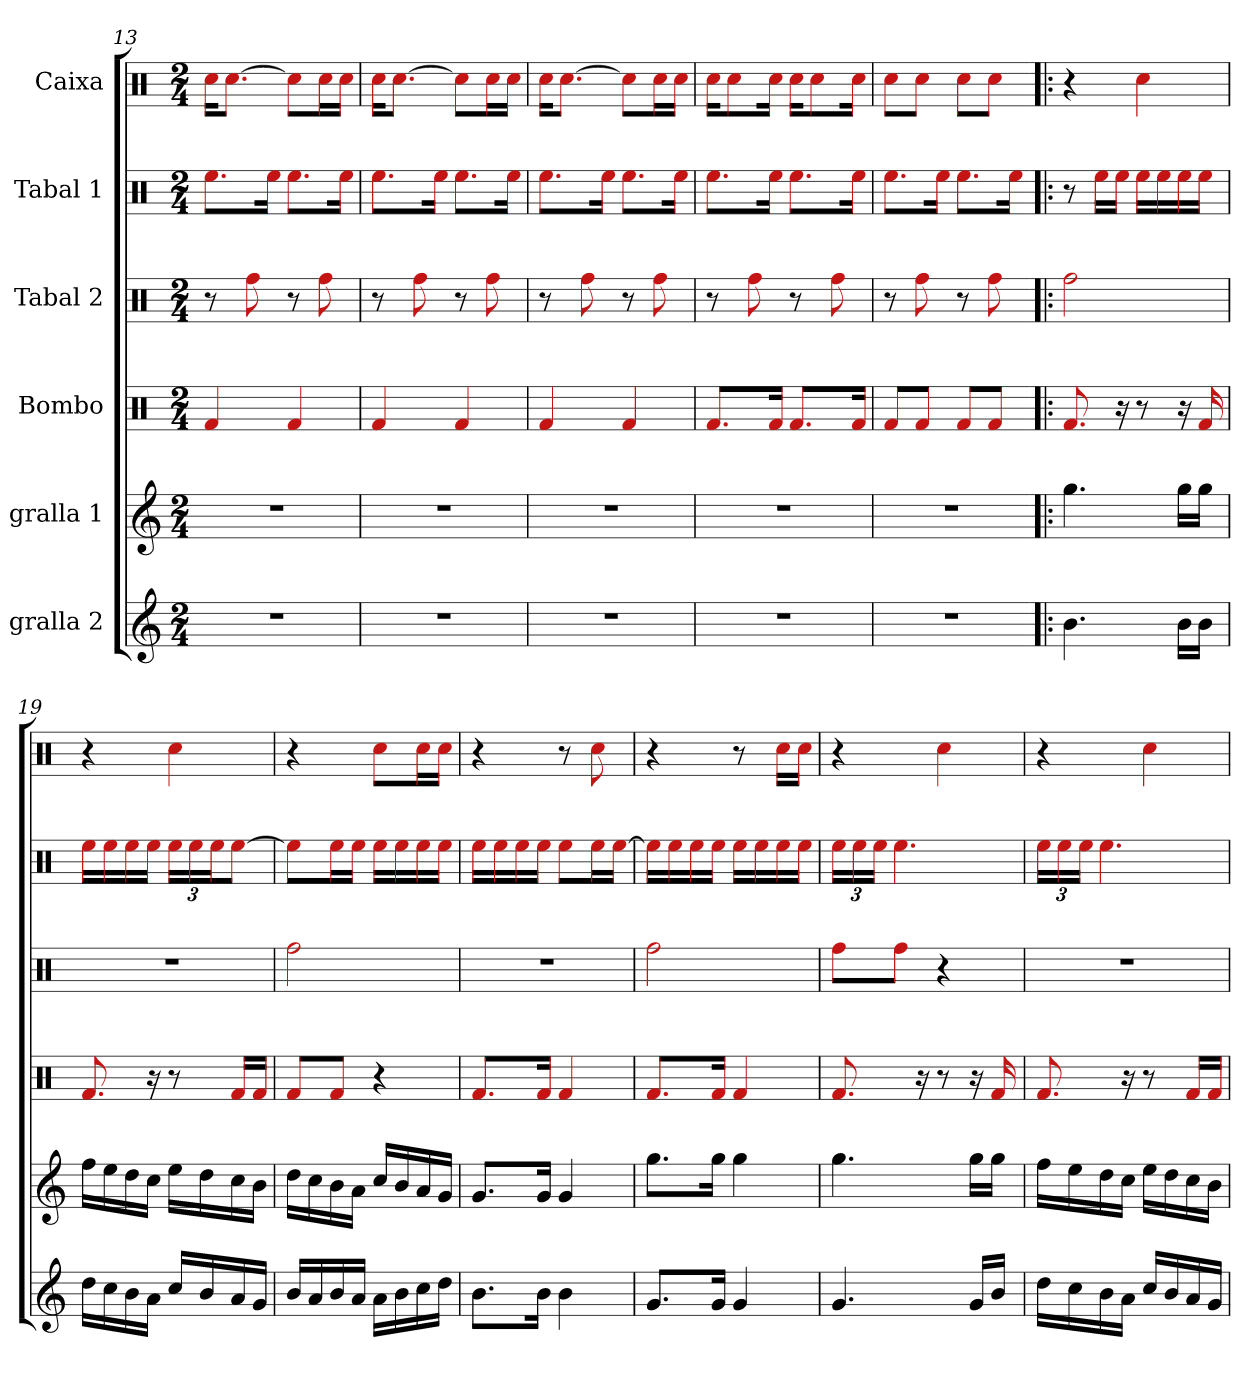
**kern	**kern	**kern	**kern	**kern	**kern
*part6	*part5	*part4	*part3	*part2	*part1
*staff6	*staff5	*staff4	*staff3	*staff2	*staff1
*I"gralla 2	*I"gralla 1	*I"Bombo	*I"Tabal 2	*I"Tabal 1	*I"Caixa
*clefG2	*clefG2	*clefX	*clefX	*clefX	*clefX
*k[]	*k[]	*k[]	*k[]	*k[]	*k[]
*M2/4	*M2/4	*M2/4	*M2/4	*M2/4	*M2/4
=13	=13	=13	=13	=13	=13
2r	2r	4f/	8r	8.ee\L	16cc\KL
.	.	.	.	.	[8.cc\J
.	.	.	8ff\	.	.
.	.	.	.	16ee\Jk	.
.	.	4f/	8r	8.ee\L	8cc\L]
.	.	.	8ff\	.	16cc\L
.	.	.	.	16ee\Jk	16cc\JJ
!!LO:PB:g=z
=14	=14	=14	=14	=14	=14
2r	2r	4f/	8r	8.ee\L	16cc\KL
.	.	.	.	.	[8.cc\J
.	.	.	8ff\	.	.
.	.	.	.	16ee\Jk	.
.	.	4f/	8r	8.ee\L	8cc\L]
.	.	.	8ff\	.	16cc\L
.	.	.	.	16ee\Jk	16cc\JJ
=15	=15	=15	=15	=15	=15
2r	2r	4f/	8r	8.ee\L	16cc\KL
.	.	.	.	.	[8.cc\J
.	.	.	8ff\	.	.
.	.	.	.	16ee\Jk	.
.	.	4f/	8r	8.ee\L	8cc\L]
.	.	.	8ff\	.	16cc\L
.	.	.	.	16ee\Jk	16cc\JJ
=16	=16	=16	=16	=16	=16
2r	2r	8.f/L	8r	8.ee\L	16cc\KL
.	.	.	.	.	8cc\
.	.	.	8ff\	.	.
.	.	16f/Jk	.	16ee\Jk	16cc\Jk
.	.	8.f/L	8r	8.ee\L	16cc\KL
.	.	.	.	.	8cc\
.	.	.	8ff\	.	.
.	.	16f/Jk	.	16ee\Jk	16cc\Jk
=17	=17	=17	=17	=17	=17
2r	2r	8f/L	8r	8.ee\L	8cc\L
.	.	8f/J	8ff\	.	8cc\J
.	.	.	.	16ee\Jk	.
.	.	8f/L	8r	8.ee\L	8cc\L
.	.	8f/J	8ff\	.	8cc\J
.	.	.	.	16ee\Jk	.
=18!|:	=18!|:	=18!|:	=18!|:	=18!|:	=18!|:
4.b\	4.gg\	8.f/	2ff\	8r	4r
.	.	.	.	16ee\LL	.
.	.	16r	.	16ee\JJ	.
.	.	8r	.	16ee\LL	4cc\
.	.	.	.	16ee\	.
16b\LL	16gg\LL	16r	.	16ee\	.
16b\JJ	16gg\JJ	16f/	.	16ee\JJ	.
=19	=19	=19	=19	=19	=19
16dd\LL	16ff\LL	8.f/	2r	16ee\LL	4r
16cc\	16ee\	.	.	16ee\	.
16b\	16dd\	.	.	16ee\	.
16a\JJ	16cc\JJ	16r	.	16ee\JJ	.
*	*	*	*	*Xbrackettup	*
16cc/LL	16ee\LL	8r	.	24ee\LL	4cc\
.	.	.	.	24ee\	.
16b/	16dd\	.	.	.	.
.	.	.	.	24ee\J	.
16a/	16cc\	16f/LL	.	[8ee\J	.
16g/JJ	16b\JJ	16f/JJ	.	.	.
!!LO:LB:g=z
=20	=20	=20	=20	=20	=20
16b/LL	16dd\LL	8f/L	2ff\	8ee\L]	4r
16a/	16cc\	.	.	.	.
16b/	16b\	8f/J	.	16ee\L	.
16a/JJ	16a\JJ	.	.	16ee\JJ	.
16a\LL	16cc/LL	4r	.	16ee\LL	8cc\L
16b\	16b/	.	.	16ee\	.
16cc\	16a/	.	.	16ee\	16cc\L
16dd\JJ	16g/JJ	.	.	16ee\JJ	16cc\JJ
=21	=21	=21	=21	=21	=21
8.b\L	8.g/L	8.f/L	2r	16ee\LL	4r
.	.	.	.	16ee\	.
.	.	.	.	16ee\	.
16b\Jk	16g/Jk	16f/Jk	.	16ee\JJ	.
4b\	4g/	4f/	.	8ee\L	8r
.	.	.	.	16ee\L	8cc\
.	.	.	.	[16ee\JJ	.
=22	=22	=22	=22	=22	=22
8.g/L	8.gg\L	8.f/L	2ff\	16ee\LL]	4r
.	.	.	.	16ee\	.
.	.	.	.	16ee\	.
16g/Jk	16gg\Jk	16f/Jk	.	16ee\JJ	.
4g/	4gg\	4f/	.	16ee\LL	8r
.	.	.	.	16ee\	.
.	.	.	.	16ee\	16cc\LL
.	.	.	.	16ee\JJ	16cc\JJ
=23	=23	=23	=23	=23	=23
4.g/	4.gg\	8.f/	8ff\L	24ee\LL	4r
.	.	.	.	24ee\	.
.	.	.	.	24ee\JJ	.
.	.	.	8ff\J	4.ee\	.
.	.	16r	.	.	.
.	.	8r	4r	.	4cc\
16g/LL	16gg\LL	16r	.	.	.
16b/JJ	16gg\JJ	16f/	.	.	.
!!LO:PB:g=z
=24	=24	=24	=24	=24	=24
16dd\LL	16ff\LL	8.f/	2r	24ee\LL	4r
.	.	.	.	24ee\	.
16cc\	16ee\	.	.	.	.
.	.	.	.	24ee\JJ	.
16b\	16dd\	.	.	4.ee\	.
16a\JJ	16cc\JJ	16r	.	.	.
16cc/LL	16ee\LL	8r	.	.	4cc\
16b/	16dd\	.	.	.	.
16a/	16cc\	16f/LL	.	.	.
16g/JJ	16b\JJ	16f/JJ	.	.	.
=	=	=	=	=	=
*-	*-	*-	*-	*-	*-
